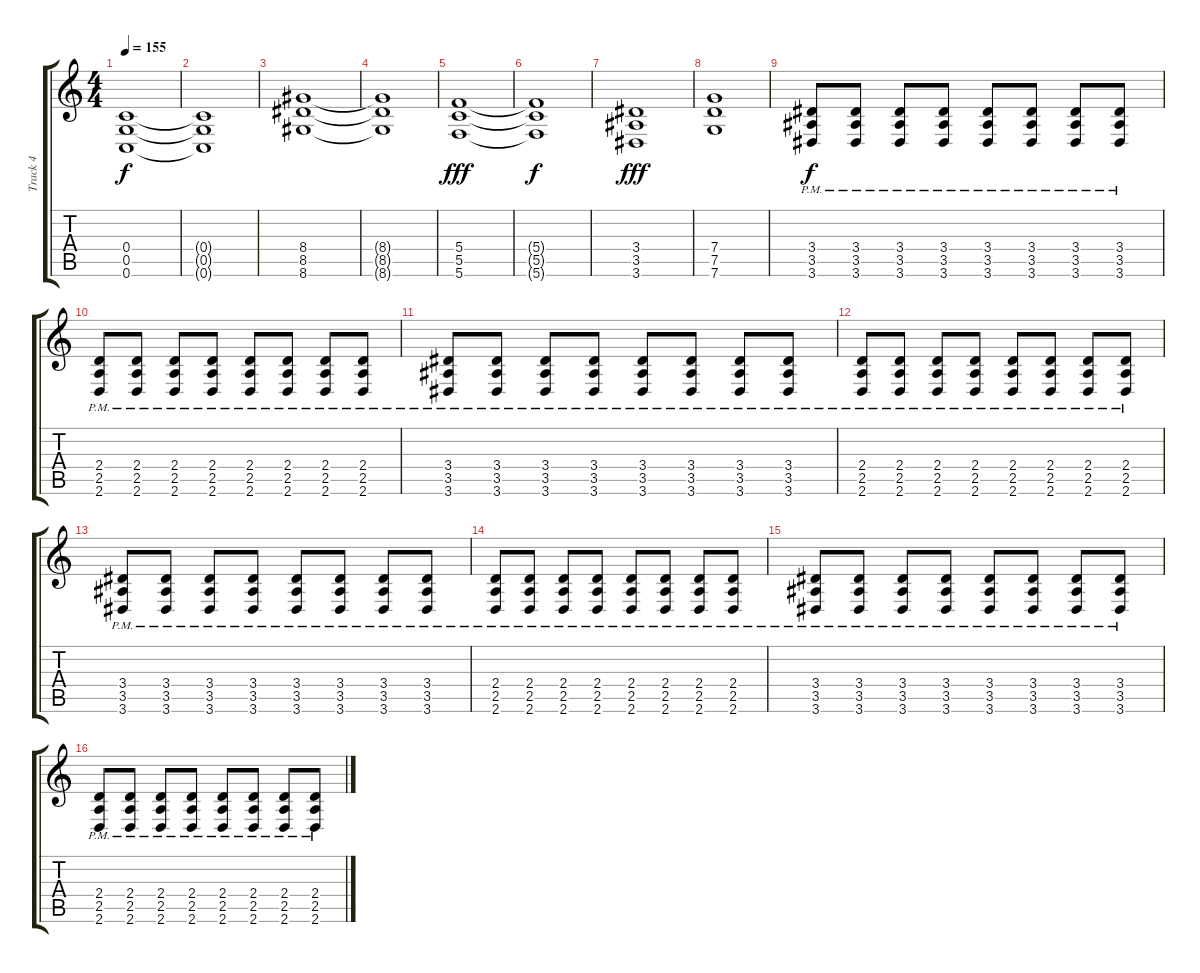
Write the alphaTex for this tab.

\track ("Track 4" "Track 4") {instrument distortionguitar}
\staff {score tabs}
\tuning (D4 A3 F3 C3 G2 C2) {hide}
\ts (4 4)
\tempo 155
\clef g2
\ks c
(0.4 0.5 0.6).1{dy f} |
(0.4{t} 0.5{t} 0.6{t}).1 |
(8.4 8.5 8.6).1 |
(8.4{t} 8.5{t} 8.6{t}).1 |
(5.4 5.5 5.6).1{dy fff} |
(5.4{t} 5.5{t} 5.6{t}).1{dy f} |
(3.4 3.5 3.6).1{dy fff} |
(7.4 7.5 7.6).1 |
(3.4{pm} 3.5{pm} 3.6{pm}).8{dy f} (3.4{pm} 3.5{pm} 3.6{pm}).8 (3.4{pm} 3.5{pm} 3.6{pm}).8 (3.4{pm} 3.5{pm} 3.6{pm}).8 (3.4{pm} 3.5{pm} 3.6{pm}).8 (3.4{pm} 3.5{pm} 3.6{pm}).8 (3.4{pm} 3.5{pm} 3.6{pm}).8 (3.4{pm} 3.5{pm} 3.6{pm}).8 |
(2.4{pm} 2.5{pm} 2.6{pm}).8 (2.4{pm} 2.5{pm} 2.6{pm}).8 (2.4{pm} 2.5{pm} 2.6{pm}).8 (2.4{pm} 2.5{pm} 2.6{pm}).8 (2.4{pm} 2.5{pm} 2.6{pm}).8 (2.4{pm} 2.5{pm} 2.6{pm}).8 (2.4{pm} 2.5{pm} 2.6{pm}).8 (2.4{pm} 2.5{pm} 2.6{pm}).8 |
(3.4{pm} 3.5{pm} 3.6{pm}).8 (3.4{pm} 3.5{pm} 3.6{pm}).8 (3.4{pm} 3.5{pm} 3.6{pm}).8 (3.4{pm} 3.5{pm} 3.6{pm}).8 (3.4{pm} 3.5{pm} 3.6{pm}).8 (3.4{pm} 3.5{pm} 3.6{pm}).8 (3.4{pm} 3.5{pm} 3.6{pm}).8 (3.4{pm} 3.5{pm} 3.6{pm}).8 |
(2.4{pm} 2.5{pm} 2.6{pm}).8 (2.4{pm} 2.5{pm} 2.6{pm}).8 (2.4{pm} 2.5{pm} 2.6{pm}).8 (2.4{pm} 2.5{pm} 2.6{pm}).8 (2.4{pm} 2.5{pm} 2.6{pm}).8 (2.4{pm} 2.5{pm} 2.6{pm}).8 (2.4{pm} 2.5{pm} 2.6{pm}).8 (2.4{pm} 2.5{pm} 2.6{pm}).8 |
(3.4{pm} 3.5{pm} 3.6{pm}).8 (3.4{pm} 3.5{pm} 3.6{pm}).8 (3.4{pm} 3.5{pm} 3.6{pm}).8 (3.4{pm} 3.5{pm} 3.6{pm}).8 (3.4{pm} 3.5{pm} 3.6{pm}).8 (3.4{pm} 3.5{pm} 3.6{pm}).8 (3.4{pm} 3.5{pm} 3.6{pm}).8 (3.4{pm} 3.5{pm} 3.6{pm}).8 |
(2.4{pm} 2.5{pm} 2.6{pm}).8 (2.4{pm} 2.5{pm} 2.6{pm}).8 (2.4{pm} 2.5{pm} 2.6{pm}).8 (2.4{pm} 2.5{pm} 2.6{pm}).8 (2.4{pm} 2.5{pm} 2.6{pm}).8 (2.4{pm} 2.5{pm} 2.6{pm}).8 (2.4{pm} 2.5{pm} 2.6{pm}).8 (2.4{pm} 2.5{pm} 2.6{pm}).8 |
(3.4{pm} 3.5{pm} 3.6{pm}).8 (3.4{pm} 3.5{pm} 3.6{pm}).8 (3.4{pm} 3.5{pm} 3.6{pm}).8 (3.4{pm} 3.5{pm} 3.6{pm}).8 (3.4{pm} 3.5{pm} 3.6{pm}).8 (3.4{pm} 3.5{pm} 3.6{pm}).8 (3.4{pm} 3.5{pm} 3.6{pm}).8 (3.4{pm} 3.5{pm} 3.6{pm}).8 |
(2.4{pm} 2.5{pm} 2.6{pm}).8 (2.4{pm} 2.5{pm} 2.6{pm}).8 (2.4{pm} 2.5{pm} 2.6{pm}).8 (2.4{pm} 2.5{pm} 2.6{pm}).8 (2.4{pm} 2.5{pm} 2.6{pm}).8 (2.4{pm} 2.5{pm} 2.6{pm}).8 (2.4{pm} 2.5{pm} 2.6{pm}).8 (2.4{pm} 2.5{pm} 2.6{pm}).8
